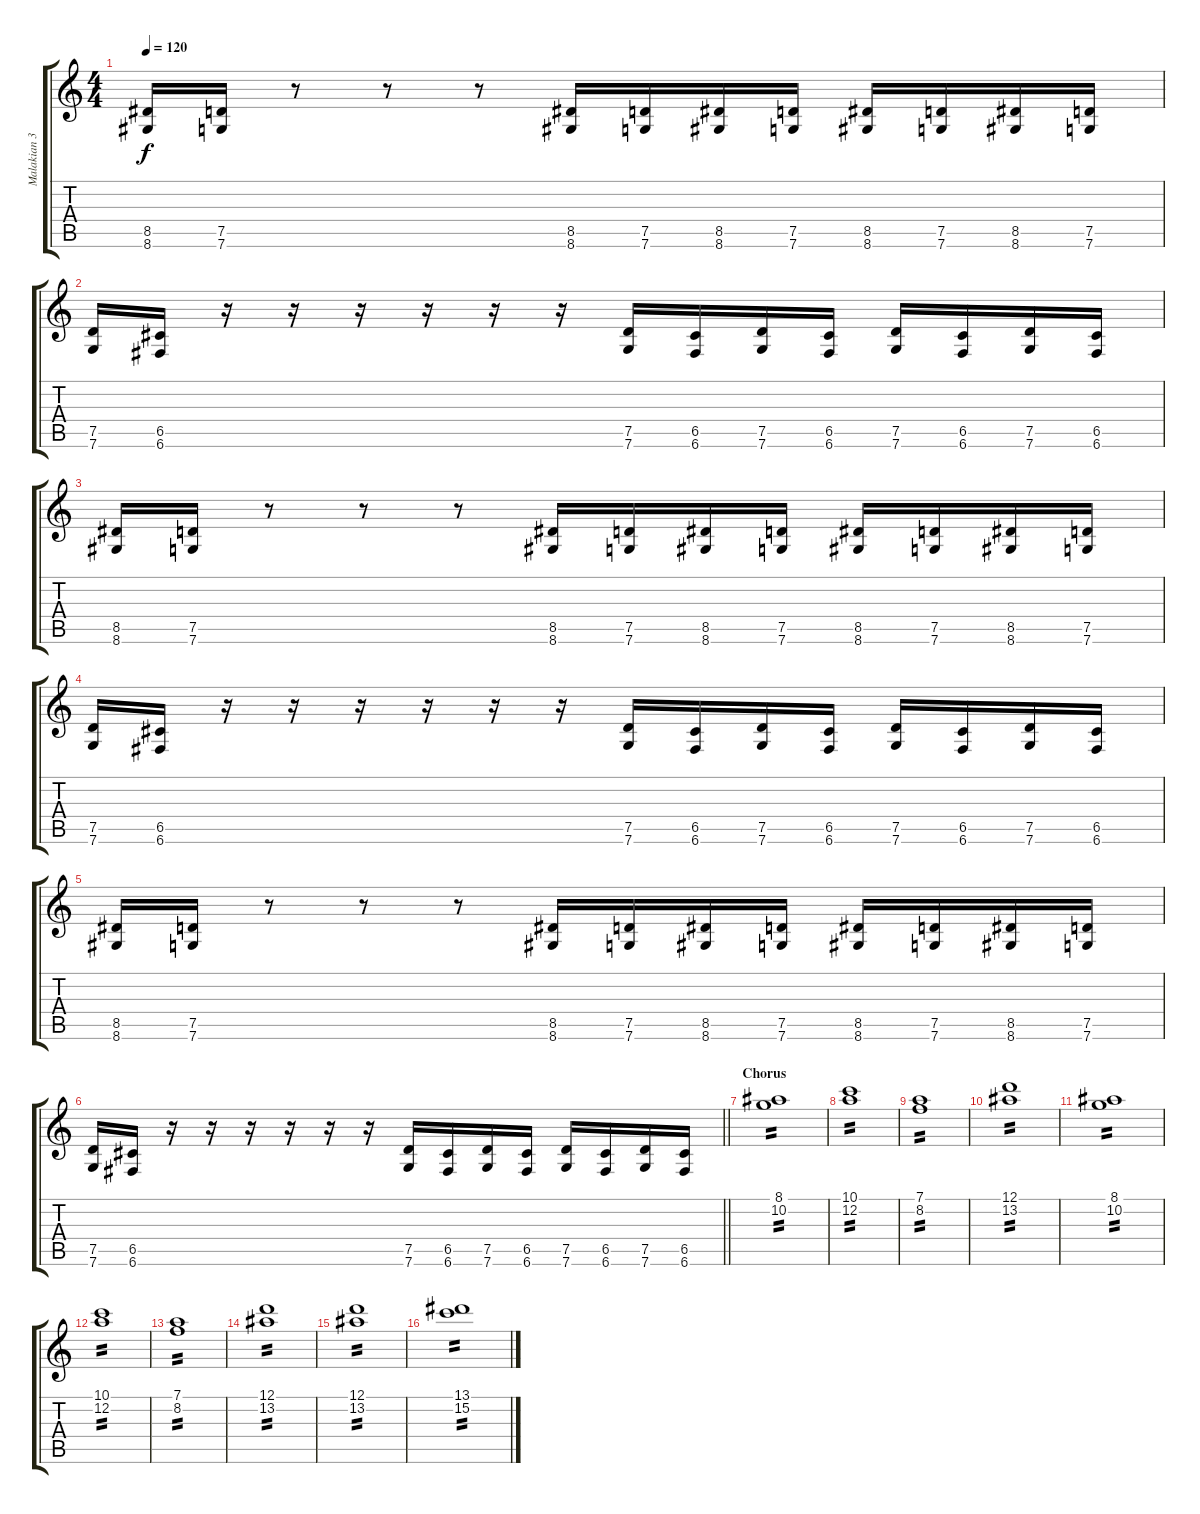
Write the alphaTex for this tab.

\track ("Malakian 3" "Malakian 3") {instrument distortionguitar}
\staff {score tabs}
\tuning (D4 A3 F3 C3 G2 C2) {hide}
\ts (4 4)
\tempo 120
\clef g2
\ks c
(8.5 8.6).16{dy f} (7.5 7.6).16 r.8 r.8 r.8 (8.5 8.6).16 (7.5 7.6).16 (8.5 8.6).16 (7.5 7.6).16 (8.5 8.6).16 (7.5 7.6).16 (8.5 8.6).16 (7.5 7.6).16 |
(7.5 7.6).16 (6.5 6.6).16 r.16 r.16 r.16 r.16 r.16 r.16 (7.5 7.6).16 (6.5 6.6).16 (7.5 7.6).16 (6.5 6.6).16 (7.5 7.6).16 (6.5 6.6).16 (7.5 7.6).16 (6.5 6.6).16 |
(8.5 8.6).16 (7.5 7.6).16 r.8 r.8 r.8 (8.5 8.6).16 (7.5 7.6).16 (8.5 8.6).16 (7.5 7.6).16 (8.5 8.6).16 (7.5 7.6).16 (8.5 8.6).16 (7.5 7.6).16 |
(7.5 7.6).16 (6.5 6.6).16 r.16 r.16 r.16 r.16 r.16 r.16 (7.5 7.6).16 (6.5 6.6).16 (7.5 7.6).16 (6.5 6.6).16 (7.5 7.6).16 (6.5 6.6).16 (7.5 7.6).16 (6.5 6.6).16 |
(8.5 8.6).16 (7.5 7.6).16 r.8 r.8 r.8 (8.5 8.6).16 (7.5 7.6).16 (8.5 8.6).16 (7.5 7.6).16 (8.5 8.6).16 (7.5 7.6).16 (8.5 8.6).16 (7.5 7.6).16 |
\barLineRight lightlight
(7.5 7.6).16 (6.5 6.6).16 r.16 r.16 r.16 r.16 r.16 r.16 (7.5 7.6).16 (6.5 6.6).16 (7.5 7.6).16 (6.5 6.6).16 (7.5 7.6).16 (6.5 6.6).16 (7.5 7.6).16 (6.5 6.6).16 |
\section ("" "Chorus")
(8.1 10.2).1{tp 2} |
(10.1 12.2).1{tp 2} |
(7.1 8.2).1{tp 2} |
(12.1 13.2).1{tp 2} |
(8.1 10.2).1{tp 2} |
(10.1 12.2).1{tp 2} |
(7.1 8.2).1{tp 2} |
(12.1 13.2).1{tp 2} |
(12.1 13.2).1{tp 2} |
(13.1 15.2).1{tp 2}
